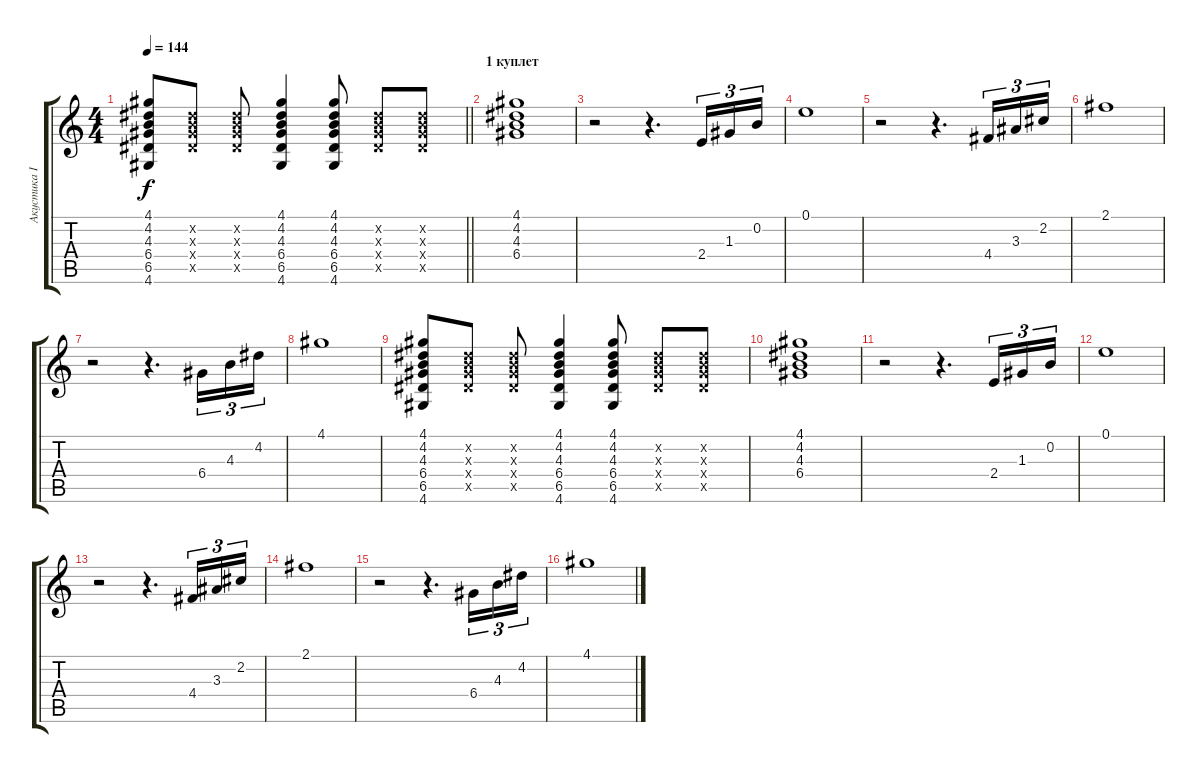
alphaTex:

\track ("Акустика II" "Акустика I") {instrument electricguitarclean}
\staff {score tabs}
\tuning (E4 B3 G3 D3 A2 E2) {hide}
\ts (4 4)
\tempo 144
\clef g2
\barLineRight lightlight
\ks c
(4.1 4.2 4.3 6.4 6.5 4.6).8{dy f} (4.2{x} 4.3{x} 6.4{x} 6.5{x}).8 (4.2{x} 4.3{x} 6.4{x} 6.5{x}).8 (4.1 4.2 4.3 6.4 6.5 4.6).4 (4.1 4.2 4.3 6.4 6.5 4.6).8 (4.2{x} 4.3{x} 6.4{x} 6.5{x}).8 (4.2{x} 4.3{x} 6.4{x} 6.5{x}).8 |
\section ("" "1 куплет")
(4.1 4.2 4.3 6.4).1 |
r.2 r.4{d} 2.4.16{tu (3 2)} 1.3.16{tu (3 2)} 0.2.16{tu (3 2)} |
0.1.1 |
r.2 r.4{d} 4.4.16{tu (3 2)} 3.3.16{tu (3 2)} 2.2.16{tu (3 2)} |
2.1.1 |
r.2 r.4{d} 6.4.16{tu (3 2)} 4.3.16{tu (3 2)} 4.2.16{tu (3 2)} |
4.1.1 |
(4.1 4.2 4.3 6.4 6.5 4.6).8 (4.2{x} 4.3{x} 6.4{x} 6.5{x}).8 (4.2{x} 4.3{x} 6.4{x} 6.5{x}).8 (4.1 4.2 4.3 6.4 6.5 4.6).4 (4.1 4.2 4.3 6.4 6.5 4.6).8 (4.2{x} 4.3{x} 6.4{x} 6.5{x}).8 (4.2{x} 4.3{x} 6.4{x} 6.5{x}).8 |
(4.1 4.2 4.3 6.4).1 |
r.2 r.4{d} 2.4.16{tu (3 2)} 1.3.16{tu (3 2)} 0.2.16{tu (3 2)} |
0.1.1 |
r.2 r.4{d} 4.4.16{tu (3 2)} 3.3.16{tu (3 2)} 2.2.16{tu (3 2)} |
2.1.1 |
r.2 r.4{d} 6.4.16{tu (3 2)} 4.3.16{tu (3 2)} 4.2.16{tu (3 2)} |
4.1.1
